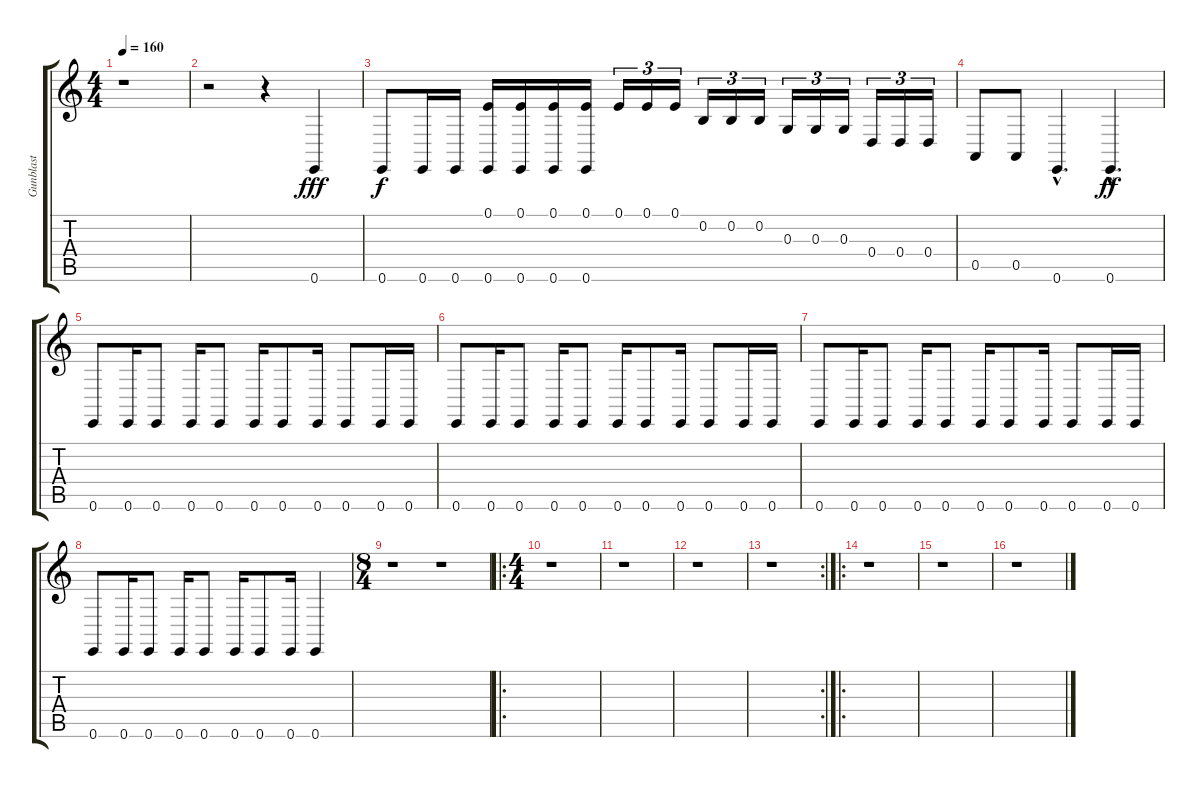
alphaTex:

\track ("Gunblast" "Gunblast") {instrument gunshot}
\staff {score tabs}
\tuning (E4 B3 G3 D3 A2 E2) {hide}
\ts (4 4)
\tempo 160
\clef g2
\ks c
r.1{dy fff instrument gunshot} |
r.2 r.4 0.6.4{instrument gunshot} |
0.6.8{dy f} 0.6.16 0.6.16 (0.1 0.6).16 (0.1 0.6).16 (0.1 0.6).16 (0.1 0.6).16 0.1.16{tu (3 2)} 0.1.16{tu (3 2)} 0.1.16{tu (3 2)} 0.2.16{tu (3 2)} 0.2.16{tu (3 2)} 0.2.16{tu (3 2)} 0.3.16{tu (3 2)} 0.3.16{tu (3 2)} 0.3.16{tu (3 2)} 0.4.16{tu (3 2)} 0.4.16{tu (3 2)} 0.4.16{tu (3 2)} |
0.5.8 0.5.8 0.6{hac}.4{d} 0.6{hac}.4{d dy ff} |
0.6.8 0.6.16 0.6.8 0.6.16 0.6.8 0.6.16 0.6.8 0.6.16 0.6.8 0.6.16 0.6.16 |
0.6.8 0.6.16 0.6.8 0.6.16 0.6.8 0.6.16 0.6.8 0.6.16 0.6.8 0.6.16 0.6.16 |
0.6.8 0.6.16 0.6.8 0.6.16 0.6.8 0.6.16 0.6.8 0.6.16 0.6.8 0.6.16 0.6.16 |
0.6.8 0.6.16 0.6.8 0.6.16 0.6.8 0.6.16 0.6.8 0.6.16 0.6.4 |
\ts (8 4)
r.1 r.1 |
\ro
\ts (4 4)
r.1 |
r.1 |
r.1 |
\rc 2
r.1 |
\ro
r.1 |
r.1 |
r.1
